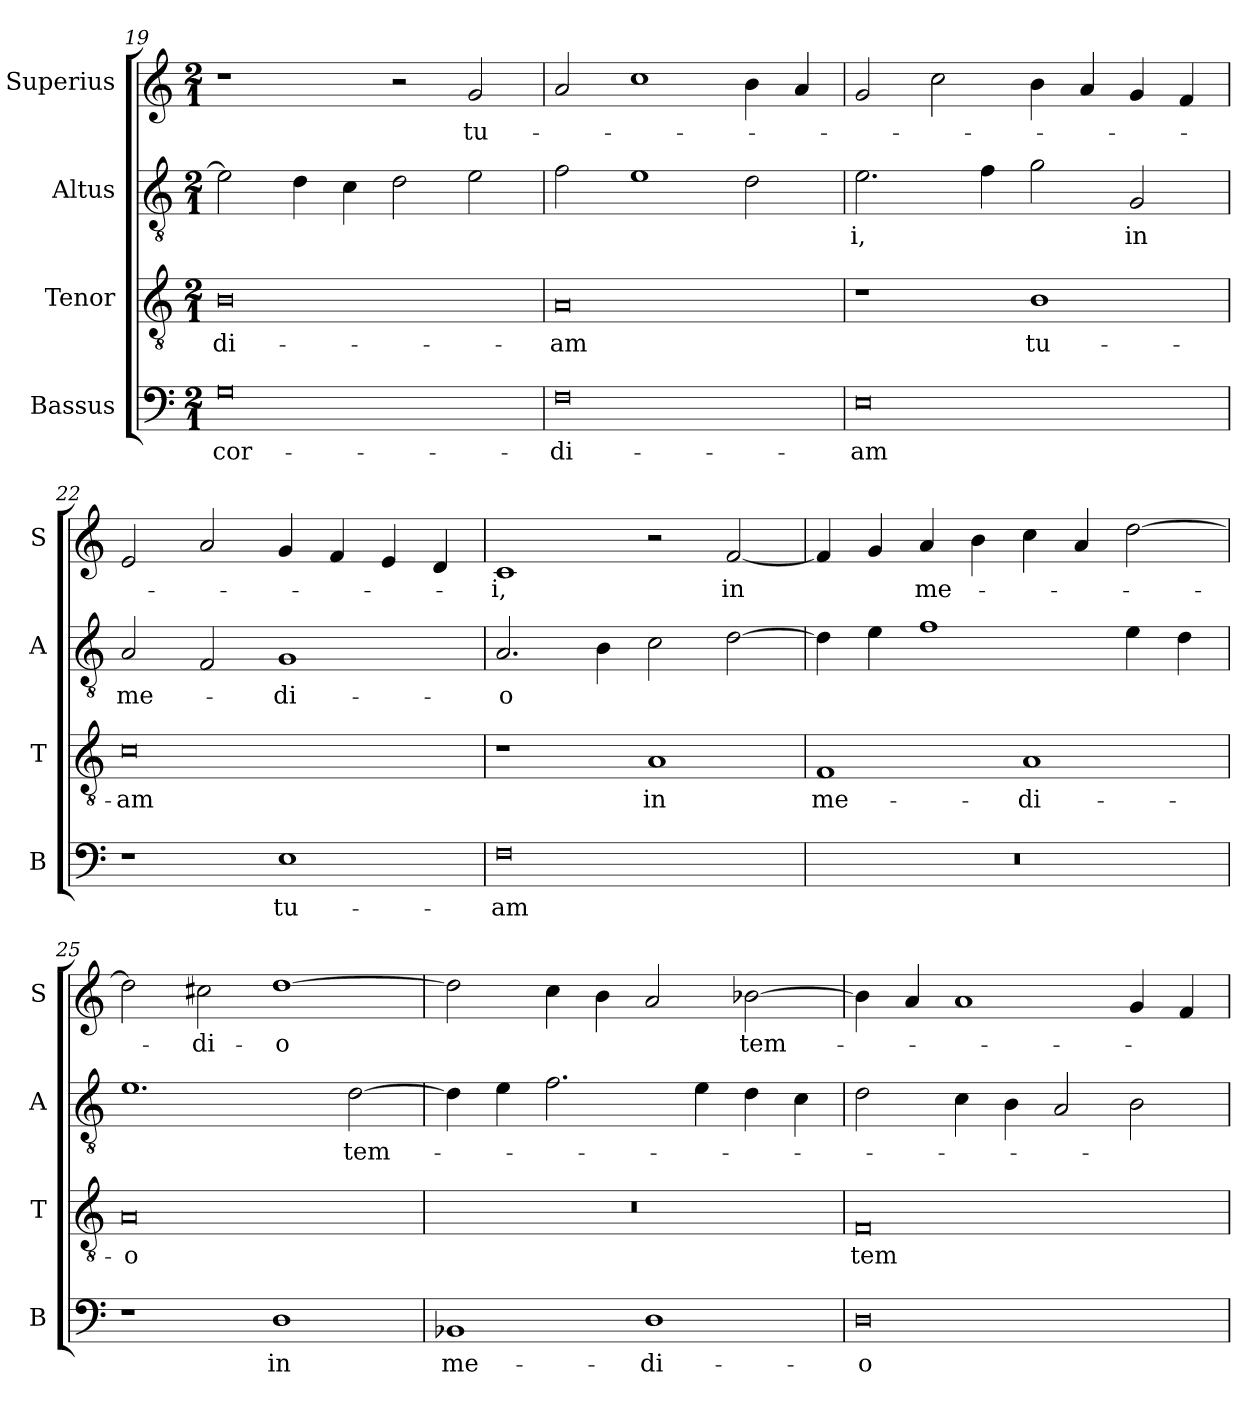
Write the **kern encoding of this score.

**kern	**text	**kern	**text	**kern	**text	**kern	**text
*part4	*part4	*part3	*part3	*part2	*part2	*part1	*part1
*staff4	*staff4	*staff3	*staff3	*staff2	*staff2	*staff1	*staff1
*I"Bassus	*	*I"Tenor	*	*I"Altus	*	*I"Superius	*
*I'B	*	*I'T	*	*I'A	*	*I'S	*
*clefF4	*	*clefGv2	*	*clefGv2	*	*clefG2	*
*k[]	*	*k[]	*	*k[]	*	*k[]	*
*M2/1	*	*M2/1	*	*M2/1	*	*M2/1	*
=19	=19	=19	=19	=19	=19	=19	=19
0G	-cor-	0B	-di-	2e]	.	1r	.
.	.	.	.	4d	.	.	.
.	.	.	.	4c	.	.	.
.	.	.	.	2d	.	2r	.
.	.	.	.	2e	.	2g	tu-
=20	=20	=20	=20	=20	=20	=20	=20
0F	-di-	0A	-am	2f	.	2a	.
.	.	.	.	1e	.	1cc	.
.	.	.	.	2d	.	4b	.
.	.	.	.	.	.	4a	.
=21	=21	=21	=21	=21	=21	=21	=21
0E	-am	1r	.	2.e	-i,	2g	.
.	.	.	.	.	.	2cc	.
.	.	.	.	4f	.	.	.
.	.	1B	tu-	2g	.	4b	.
.	.	.	.	.	.	4a	.
.	.	.	.	2G	in	4g	.
.	.	.	.	.	.	4f	.
=22	=22	=22	=22	=22	=22	=22	=22
1r	.	0c	-am	2A	me-	2e	.
.	.	.	.	2F	.	2a	.
1E	tu-	.	.	1G	-di-	4g	.
.	.	.	.	.	.	4f	.
.	.	.	.	.	.	4e	.
.	.	.	.	.	.	4d	.
=23	=23	=23	=23	=23	=23	=23	=23
0F	-am	1r	.	2.A	-o	1c	-i,
.	.	.	.	4B	.	.	.
.	.	1A	in	2c	.	2r	.
.	.	.	.	[2d	.	[2f	in
=24	=24	=24	=24	=24	=24	=24	=24
0r	.	1F	me-	4d]	.	4f]	.
.	.	.	.	4e	.	4g	.
.	.	.	.	1f	.	4a	me-
.	.	.	.	.	.	4b	.
.	.	1A	-di-	.	.	4cc	.
.	.	.	.	.	.	4a	.
.	.	.	.	4e	.	[2dd	.
.	.	.	.	4d	.	.	.
=25	=25	=25	=25	=25	=25	=25	=25
1r	.	0A	-o	1.e	.	2dd]	.
.	.	.	.	.	.	2cc#X	-di-
1D	in	.	.	.	.	[1dd	-o
.	.	.	.	[2d	tem-	.	.
=26	=26	=26	=26	=26	=26	=26	=26
1BB-X	me-	0r	.	4d]	.	2dd]	.
.	.	.	.	4e	.	.	.
.	.	.	.	2.f	.	4cc	.
.	.	.	.	.	.	4b	.
1D	-di-	.	.	.	.	2a	.
.	.	.	.	4e	.	.	.
.	.	.	.	4d	.	[2b-X	tem-
.	.	.	.	4c	.	.	.
=27	=27	=27	=27	=27	=27	=27	=27
0D	-o	0F	tem-	2d	.	4b-]	.
.	.	.	.	.	.	4a	.
.	.	.	.	4c	.	1a	.
.	.	.	.	4B	.	.	.
.	.	.	.	2A	.	.	.
.	.	.	.	2B	.	4g	.
.	.	.	.	.	.	4f	.
=	=	=	=	=	=	=	=
*-	*-	*-	*-	*-	*-	*-	*-
